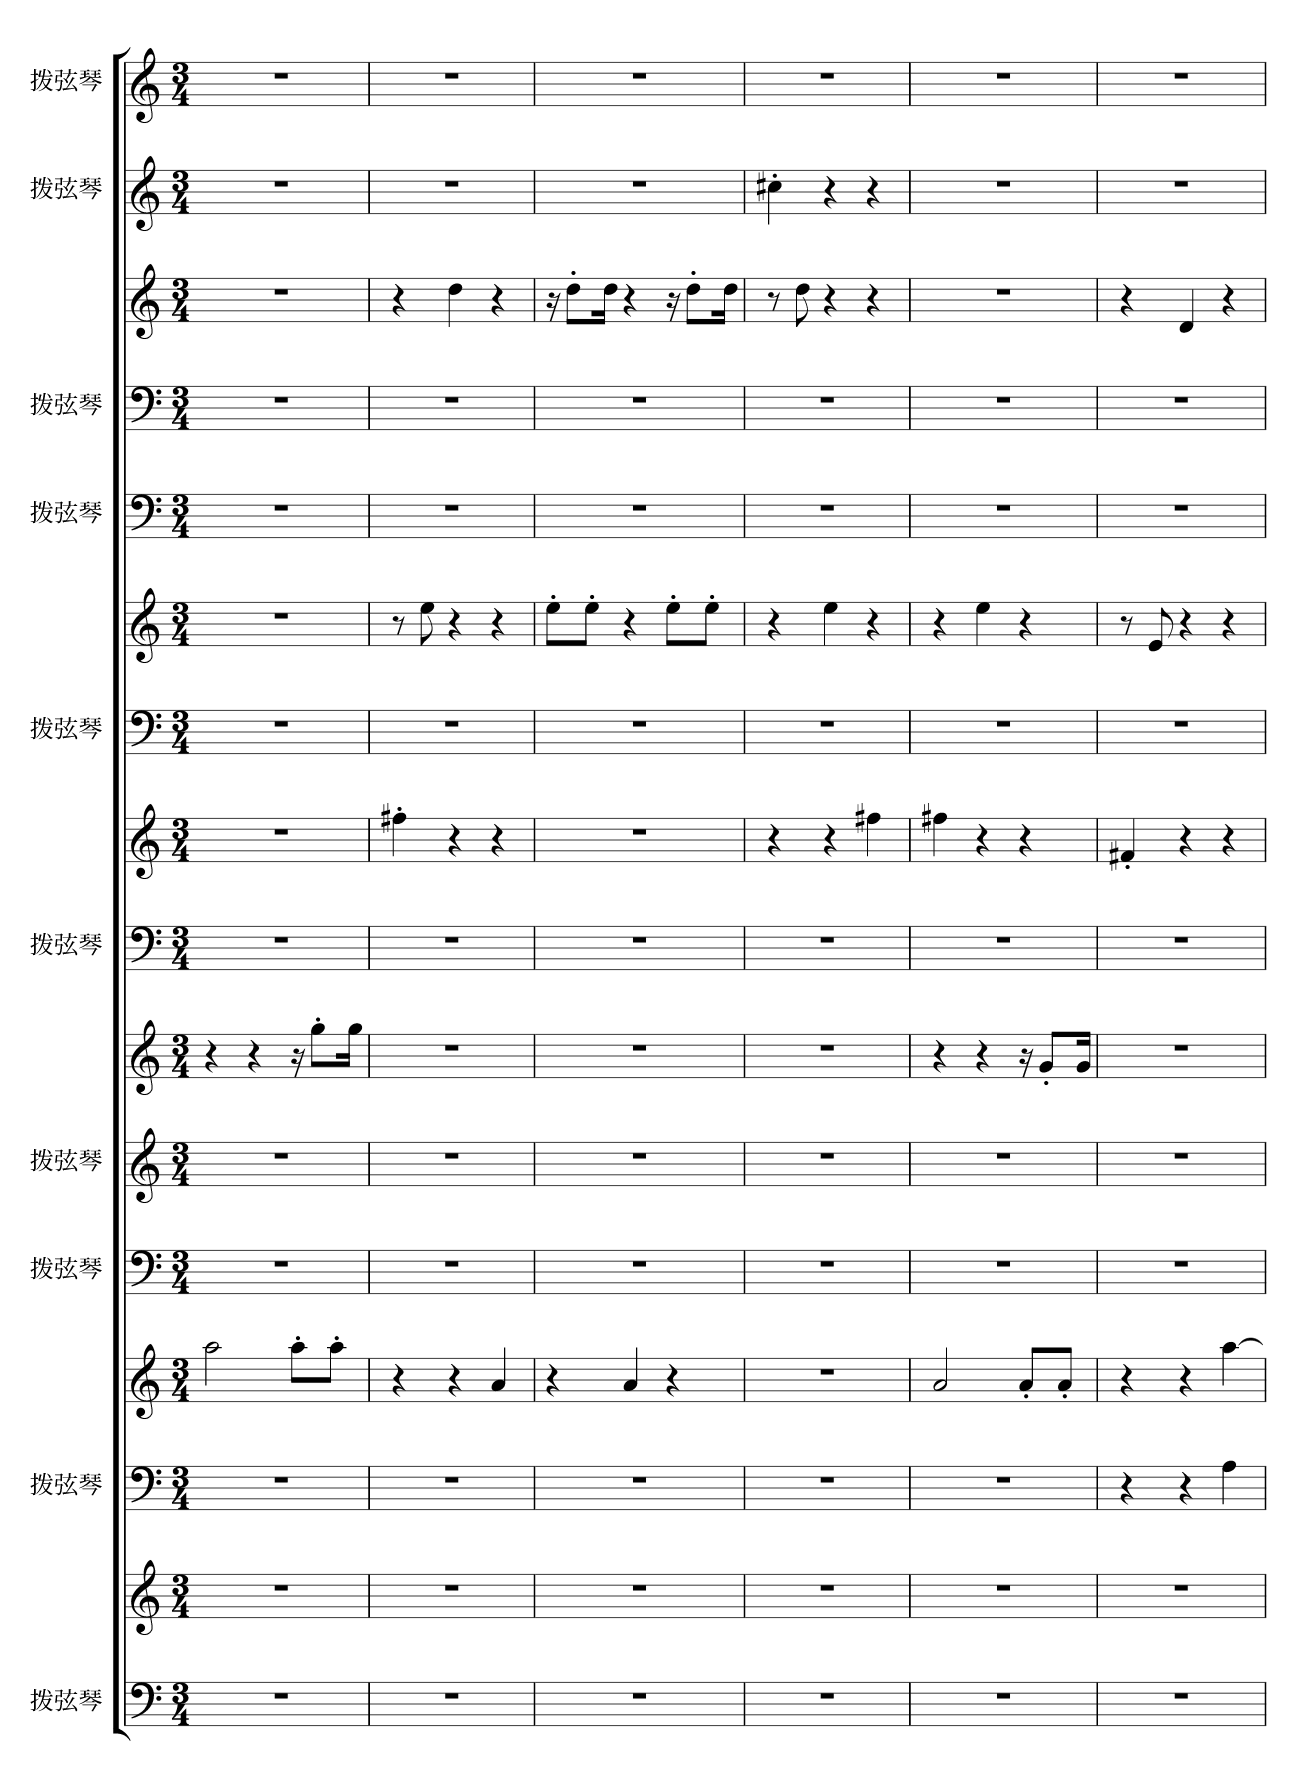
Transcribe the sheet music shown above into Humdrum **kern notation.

**kern	**kern	**kern	**kern	**kern	**kern	**kern	**kern	**kern	**kern	**kern	**kern	**kern	**kern	**kern	**kern
*part10	*part10	*part9	*part9	*part8	*part7	*part7	*part6	*part6	*part5	*part5	*part4	*part3	*part3	*part2	*part1
*staff16	*staff15	*staff14	*staff13	*staff12	*staff11	*staff10	*staff9	*staff8	*staff7	*staff6	*staff5	*staff4	*staff3	*staff2	*staff1
*I"拨弦琴	*	*I"拨弦琴	*	*I"拨弦琴	*I"拨弦琴	*	*I"拨弦琴	*	*I"拨弦琴	*	*I"拨弦琴	*I"拨弦琴	*	*I"拨弦琴	*I"拨弦琴
*clefF4	*clefG2	*clefF4	*clefG2	*clefF4	*clefG2	*clefG2	*clefF4	*clefG2	*clefF4	*clefG2	*clefF4	*clefF4	*clefG2	*clefG2	*clefG2
*k[]	*k[]	*k[]	*k[]	*k[]	*k[]	*k[]	*k[]	*k[]	*k[]	*k[]	*k[]	*k[]	*k[]	*k[]	*k[]
*M3/4	*M3/4	*M3/4	*M3/4	*M3/4	*M3/4	*M3/4	*M3/4	*M3/4	*M3/4	*M3/4	*M3/4	*M3/4	*M3/4	*M3/4	*M3/4
*MM180	*MM180	*MM180	*MM180	*MM180	*MM180	*MM180	*MM180	*MM180	*MM180	*MM180	*MM180	*MM180	*MM180	*MM180	*MM180
=1	=1	=1	=1	=1	=1	=1	=1	=1	=1	=1	=1	=1	=1	=1	=1
2.r	2.r	2.r	2aa\	2.r	2.r	4r	2.r	2.r	2.r	2.r	2.r	2.r	2.r	2.r	2.r
.	.	.	.	.	.	4r	.	.	.	.	.	.	.	.	.
.	.	.	8aa'\L	.	.	16r	.	.	.	.	.	.	.	.	.
.	.	.	.	.	.	8gg'\L	.	.	.	.	.	.	.	.	.
.	.	.	8aa'\J	.	.	.	.	.	.	.	.	.	.	.	.
.	.	.	.	.	.	16gg\Jk	.	.	.	.	.	.	.	.	.
=2	=2	=2	=2	=2	=2	=2	=2	=2	=2	=2	=2	=2	=2	=2	=2
2.r	2.r	2.r	4r	2.r	2.r	2.r	2.r	4ff#X'\	2.r	8r	2.r	2.r	4r	2.r	2.r
.	.	.	.	.	.	.	.	.	.	8ee\	.	.	.	.	.
.	.	.	4r	.	.	.	.	4r	.	4r	.	.	4dd\	.	.
.	.	.	4a/	.	.	.	.	4r	.	4r	.	.	4r	.	.
=3	=3	=3	=3	=3	=3	=3	=3	=3	=3	=3	=3	=3	=3	=3	=3
2.r	2.r	2.r	4r	2.r	2.r	2.r	2.r	2.r	2.r	8ee'\L	2.r	2.r	16r	2.r	2.r
.	.	.	.	.	.	.	.	.	.	.	.	.	8dd'\L	.	.
.	.	.	.	.	.	.	.	.	.	8ee'\J	.	.	.	.	.
.	.	.	.	.	.	.	.	.	.	.	.	.	16dd\Jk	.	.
.	.	.	4a/	.	.	.	.	.	.	4r	.	.	4r	.	.
.	.	.	4r	.	.	.	.	.	.	8ee'\L	.	.	16r	.	.
.	.	.	.	.	.	.	.	.	.	.	.	.	8dd'\L	.	.
.	.	.	.	.	.	.	.	.	.	8ee'\J	.	.	.	.	.
.	.	.	.	.	.	.	.	.	.	.	.	.	16dd\Jk	.	.
=4	=4	=4	=4	=4	=4	=4	=4	=4	=4	=4	=4	=4	=4	=4	=4
2.r	2.r	2.r	2.r	2.r	2.r	2.r	2.r	4r	2.r	4r	2.r	2.r	8r	4cc#X'\	2.r
.	.	.	.	.	.	.	.	.	.	.	.	.	8dd\	.	.
.	.	.	.	.	.	.	.	4r	.	4ee\	.	.	4r	4r	.
.	.	.	.	.	.	.	.	4ff#X\	.	4r	.	.	4r	4r	.
=5	=5	=5	=5	=5	=5	=5	=5	=5	=5	=5	=5	=5	=5	=5	=5
2.r	2.r	2.r	2a/	2.r	2.r	4r	2.r	4ff#X\	2.r	4r	2.r	2.r	2.r	2.r	2.r
.	.	.	.	.	.	4r	.	4r	.	4ee\	.	.	.	.	.
.	.	.	8a'/L	.	.	16r	.	4r	.	4r	.	.	.	.	.
.	.	.	.	.	.	8g'/L	.	.	.	.	.	.	.	.	.
.	.	.	8a'/J	.	.	.	.	.	.	.	.	.	.	.	.
.	.	.	.	.	.	16g/Jk	.	.	.	.	.	.	.	.	.
=6	=6	=6	=6	=6	=6	=6	=6	=6	=6	=6	=6	=6	=6	=6	=6
2.r	2.r	4r	4r	2.r	2.r	2.r	2.r	4f#X'/	2.r	8r	2.r	2.r	4r	2.r	2.r
.	.	.	.	.	.	.	.	.	.	8e/	.	.	.	.	.
.	.	4r	4r	.	.	.	.	4r	.	4r	.	.	4d/	.	.
.	.	4A\	[4aa\	.	.	.	.	4r	.	4r	.	.	4r	.	.
=	=	=	=	=	=	=	=	=	=	=	=	=	=	=	=
*-	*-	*-	*-	*-	*-	*-	*-	*-	*-	*-	*-	*-	*-	*-	*-
